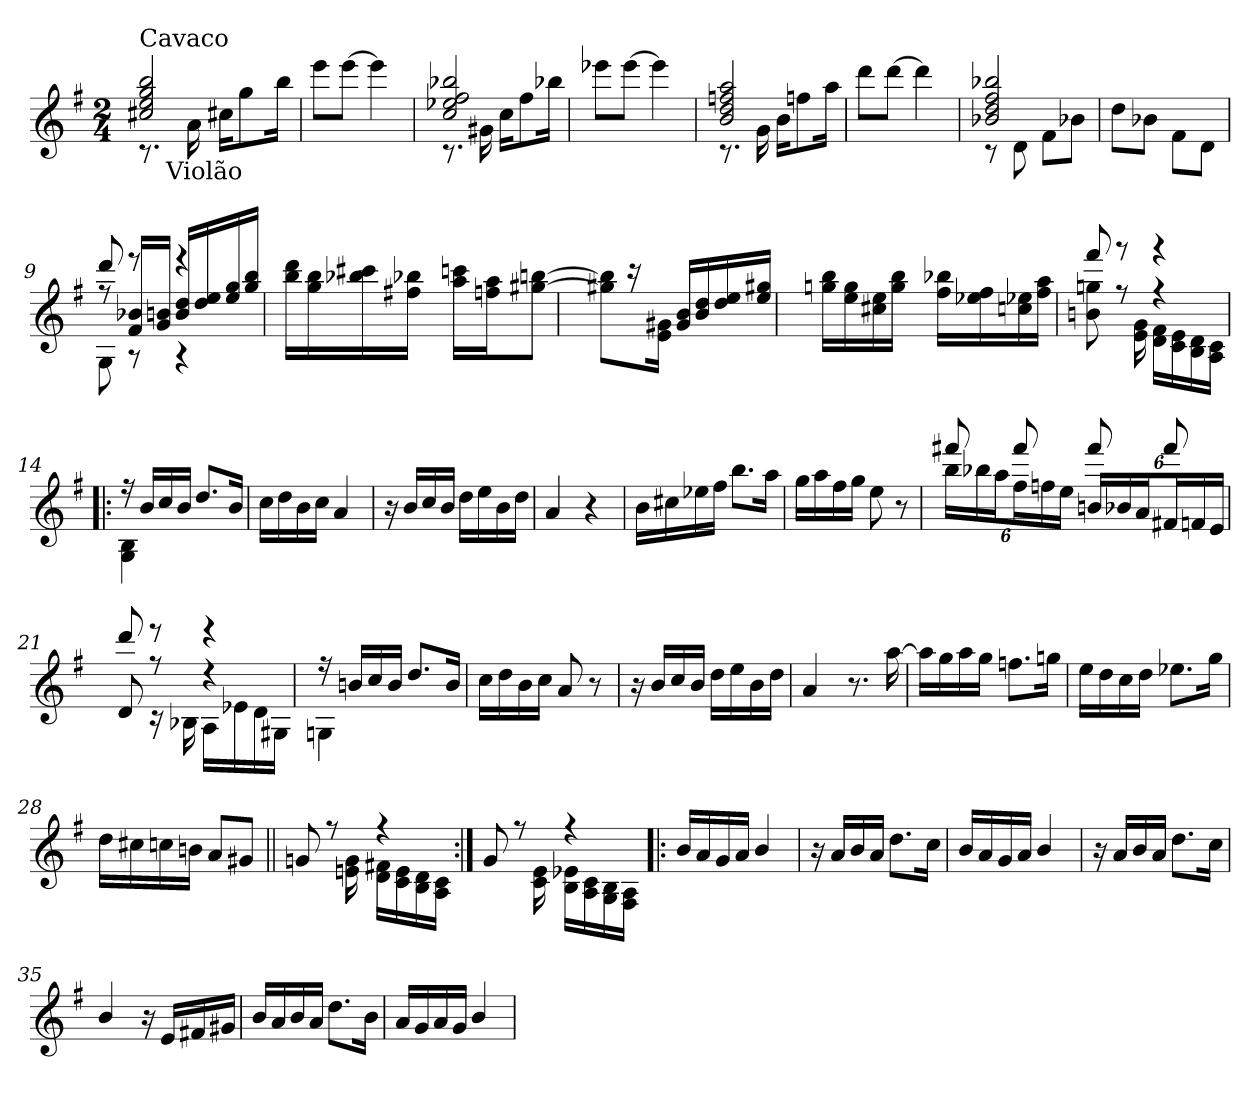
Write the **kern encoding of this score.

**kern
*part1
*staff1
*clefG2
*k[f#]
*G:
*M2/4
=1
*^
!LO:TX:a:t=Cavaco	!
*	*^
2cc#X/ 2ee/ 2gg/ 2bb/	8.rc	16..ryy
!	!	!LO:TX:b:t=Violão
.	.	4ryy
.	16a\	.
.	16cc#X\KL	.
.	8gg\	.
.	.	8ryy
.	16bb\Jk	.
.	.	64ryy
*v	*v	*v
=2
8eee\L
[8eee\J
4eee\]
=3
*^
2cc/ 2ee-X/ 2ff#/ 2bb-X/	8.rc
.	16g#X\
.	16cc\KL
.	8ff#\
.	16bb-X\Jk
*v	*v
=4
8eee-X\L
[8eee-\J
4eee-\]
=5
*^
2b/ 2dd/ 2ffn/ 2aa/	8.rc
.	16g\
.	16b\KL
.	8ffn\
.	16aa\Jk
*v	*v
!!LO:LB:g=z
=6
8ddd\L
[8ddd\J
4ddd\]
=7
*^
2b-X/ 2dd/ 2ff#/ 2bb-X/	8rc
.	8d\
.	8f#\L
.	8b-X\J
*v	*v
=8
8dd\L
8b-X\J
8f#\L
8d\J
=9
*^
*	*^
8ree	8G\	8ddd!/
16f#/ 16b-X/LL	8rG	8rddd
16g/ 16bn/JJ	.	.
16b/ 16dd/LL	4rA	4rddd
16dd/ 16ee/	.	.
16ee/ 16gg/	.	.
16gg/ 16bb/JJ	.	.
*	*v	*v
!!LO:LB:g=z
=10	=10
16bb\ 16ddd\LL	8a\yy 8b\yy 8dd\yy 8ffn\yyL
16gg\ 16bb\	.
16bb-X\ 16ccc#X\	8g#X\yy 8b-X\yy 8cc#X\yy 8ee\yyJ
16ff#\ 16bb-X\JJ	.
16aa\ 16cccn\LL	8gn\yy 8a\yy 8ccn\yy 8ee-X\yyL
16ffn\ 16aa\J	.
[<8gg#X\ [<8bbn\J	8f#X\yy 8g#X\yy 8bn\yy 8dd\yyJ
=11	=11
8gg#X\] 8bb\]L	2f#X\yy 2g#X\yy 2b\yy 2dd\yy
16r	.
16e\ 16g#X\Jk	.
16g#/ 16b/LL	.
16b/ 16dd/	.
16dd/ 16ee/	.
16ee/ 16gg#X/JJ	.
=12	=12
16ggn\ 16bb\LL	4en\yy 4g\yy 4bn\yy 4cc#X\yy
16ee\ 16gg\	.
16cc#X\ 16ee\	.
16gg\ 16bb\JJ	.
16ff#\ 16bb-X\LL	4e-X\yy 4f#\yy 4b-X\yy 4ccn\yy
16ee-X\ 16ff#\	.
16ccn\ 16ee-X\	.
16ff#\ 16aa\JJ	.
!!LO:LB:g=z	!!
=13	=13
*	*^
8bn\ 8ggn\	8.d\yy 8.en\yy 8.g\yy 8.b\yy	8fff#!/
8ree	.	8rfff
.	16e\ 16g\	.
4ree	16d\ 16f#\LL	4rfff
.	16c\ 16e\	.
.	16B\ 16d\	.
.	16A\ 16c\JJ	.
*	*v	*v
=14!|:	=14!|:
16ree	4G\ 4B\
16b/LL	.
16cc/	.
16b/JJ	.
8.dd/L	4ryy
16b/Jk	.
*v	*v
=15
16cc\LL
16dd\
16b\
16cc\JJ
4a/
=16
16r
16b/LL
16cc/
16b/JJ
16dd\LL
16ee\
16b\
16dd\JJ
!!LO:LB:g=z
=17
4a/
4r
=18
16b\LL
16cc#X\
16ee-X\
16ff#\JJ
8.bb\L
16aa\Jk
=19
16gg\LL
16aa\
16ff#\
16gg\JJ
8ee\
8r
=20
*^
24bb\LL	8fff#X!/
24bb-X\	.
24aa\J	.
24ff#\L	8fff#!/
24ffn\	.
24ee\JJ	.
24bn/LL	8fff#!/
24b-X/	.
24a/J	.
24f#X/L	8fff#!/
24fn/	.
24e/JJ	.
!!LO:LB:g=z	!!
=21	=21
*	*^
8d/	8d\yy 8f#X\yy 8a\yy 8ccn\yy	8ddd!/
8ree	16rc	8rddd
.	16B-X\	.
4rdd	16A\LL	4rddd
.	16e-X\	.
.	16d\	.
.	16G#X\JJ	.
*	*v	*v
=22	=22
16ree	4Gn\
16bn/LL	.
16cc/	.
16b/JJ	.
8.dd/L	4ryy
16b/Jk	.
*v	*v
=23
16cc\LL
16dd\
16b\
16cc\JJ
8a/
8r
=24
16r
16b/LL
16cc/
16b/JJ
16dd\LL
16ee\
16b\
16dd\JJ
!!LO:LB:g=z
=25
4a/
8.r
[16aa\
=26
16aa\LL]
16gg\
16aa\
16gg\JJ
8.ffn\L
16ggn\Jk
=27
16ee\LL
16dd\
16cc\
16dd\JJ
8.ee-X\L
16gg\Jk
=28
16dd\LL
16cc#X\
16ccn\
16bn\JJ
8a/L
8g#X/J
!!LO:LB:g=z
=29||
*^
8gn/	8.ryy
8ree	.
.	16en\ 16g\
4ree	16d\ 16f#X\LL
.	16c\ 16e\
.	16B\ 16d\
.	16A\ 16c\JJ
=30:|!	=30:|!
8g/	8.ryy
8ree	.
.	16c\ 16e\
4ree	16B\ 16e-X\LL
.	16A\ 16c\
.	16G\ 16B\
.	16F#\ 16A\JJ
*v	*v
=31!|:
16b/LL
16a/
16g/
16a/JJ
4b/
=32
16r
16a/LL
16b/
16a/JJ
8.dd\L
16cc\Jk
!!LO:LB:g=z
=33
16b/LL
16a/
16g/
16a/JJ
4b/
=34
16r
16a/LL
16b/
16a/JJ
8.dd\L
16cc\Jk
=35
4b/
16r
16e/LL
16f#X/
16g#X/JJ
=36
16b/LL
16a/
16b/
16a/JJ
8.dd\L
16b\Jk
=37
16a/LL
16g/
16a/
16g/JJ
4b/
=
*-
